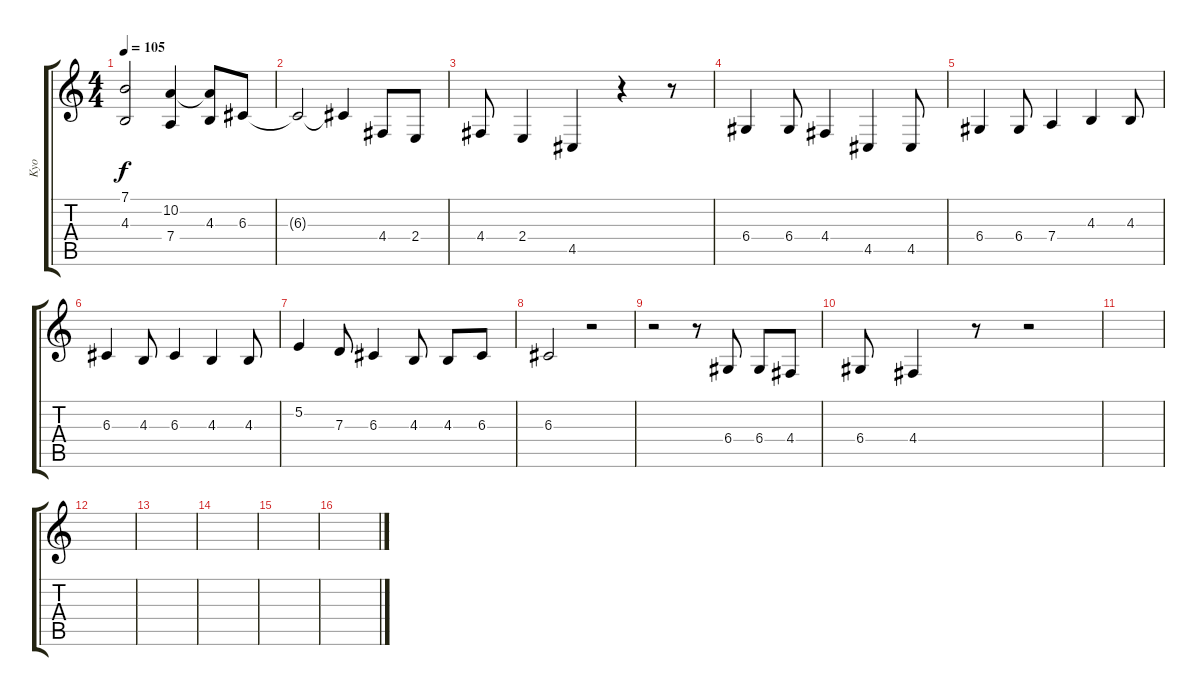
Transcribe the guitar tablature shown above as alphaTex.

\track ("Kyo" "Kyo") {instrument synthvoice}
\staff {score tabs}
\tuning (E4 B3 G3 D3 A2 E2) {hide}
\ts (4 4)
\tempo 105
\clef g2
\ks c
(7.1 4.3).2{dy f} (10.2 7.4).4 (10.2{t} 4.3).8 6.3.8 |
6.3{t}.2 6.3{t}.4 4.4.8 2.4.8 |
4.4.8 2.4.4 4.5.4 r.4 r.8 |
6.4.4 6.4.8 4.4.4 4.5.4 4.5.8 |
6.4.4 6.4.8 7.4.4 4.3.4 4.3.8 |
6.3.4 4.3.8 6.3.4 4.3.4 4.3.8 |
5.2.4 7.3.8 6.3.4 4.3.8 4.3.8 6.3.8 |
\section ("" "")
6.3.2 r.2 |
r.2 r.8 6.4.8 6.4.8 4.4.8 |
6.4.8 4.4.4 r.8 r.2 |
|
|
|
|
|
\section ("" "")
